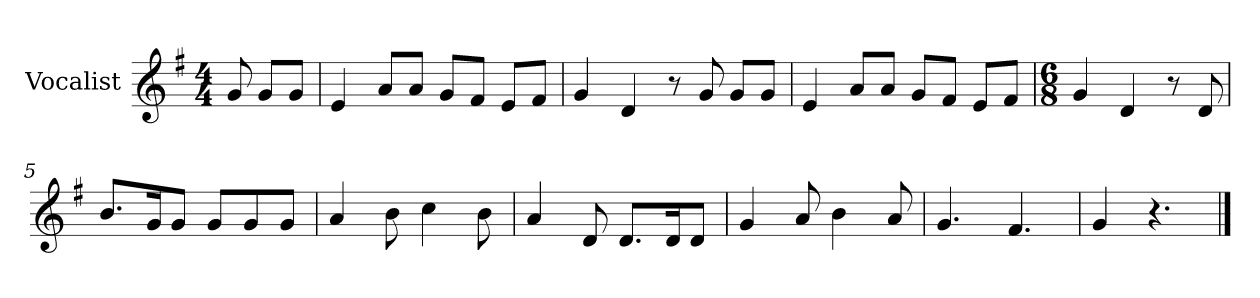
**kern
*part1
*staff1
*I"Vocalist
*k[f#]
*G:
*M4/4
=
8g
8gL
8gJ
=1
4e
8aL
8aJ
8gL
8f#J
8eL
8f#J
=2
4g
4d
8r
8g
8gL
8gJ
=3
4e
8aL
8aJ
8gL
8f#J
8eL
8f#J
=4
*M6/8
4g
4d
8r
8d
=5
8.bL
16gK
8gJ
8gL
8g
8gJ
=6
4a
8b
4cc
8b
=7
4a
8d
8.dL
16dK
8dJ
=8
4g
8a
4b
8a
=9
4.g
4.f#
=10
4g
4.r
==
*-
